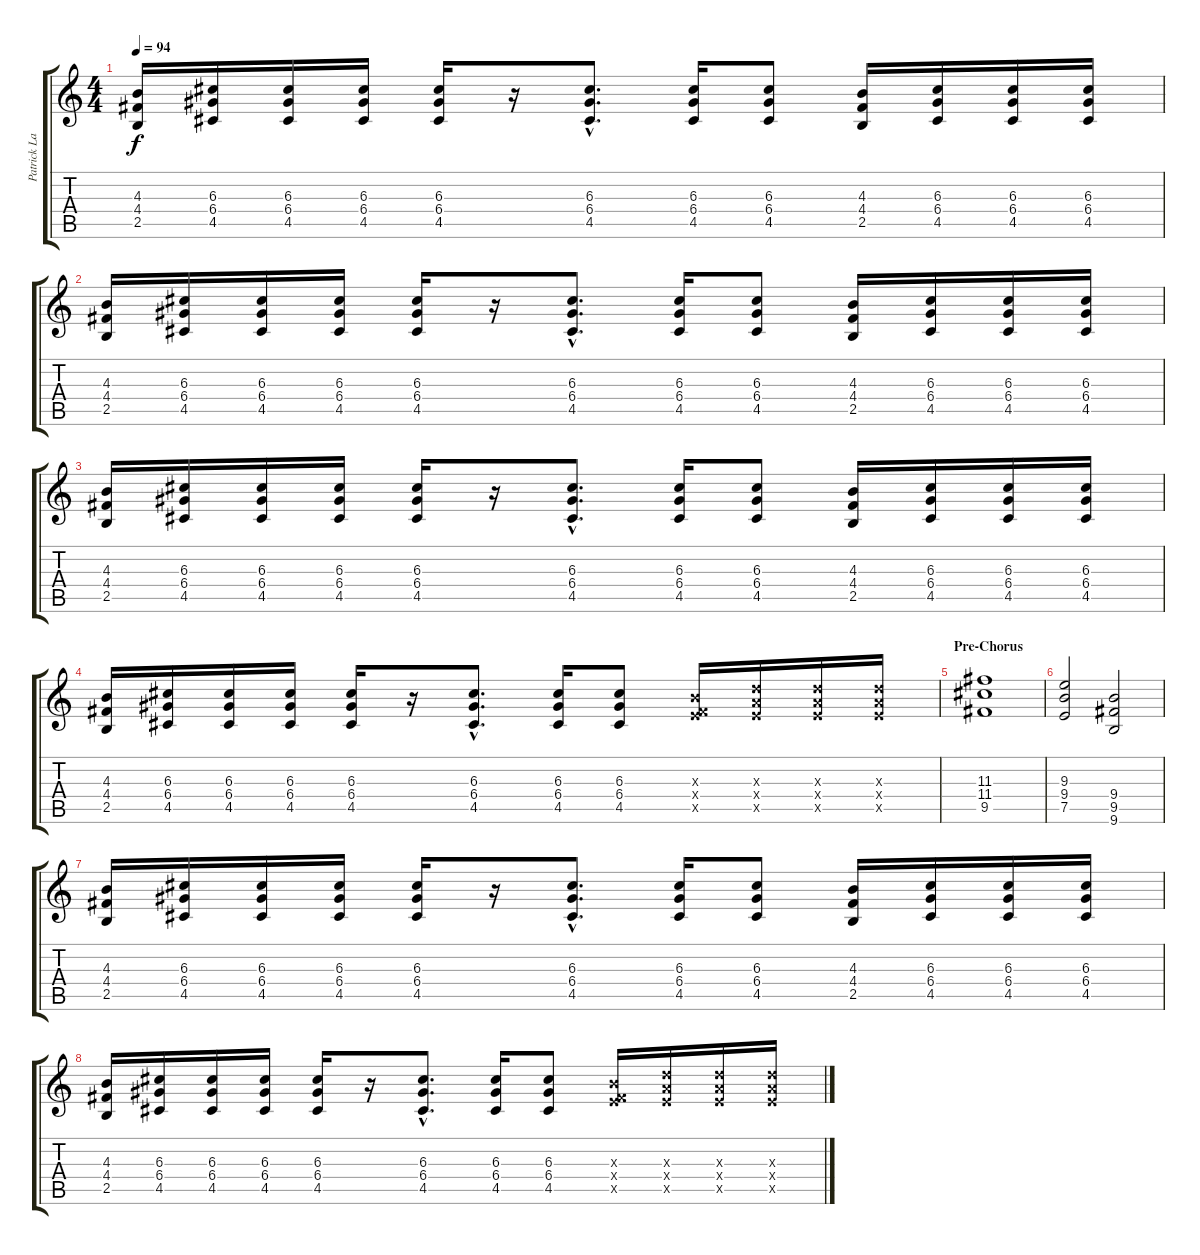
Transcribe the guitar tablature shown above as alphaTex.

\track ("Patrick Lachman" "Patrick La") {instrument distortionguitar}
\staff {score tabs}
\tuning (E4 B3 G3 D3 A2 D2) {hide}
\ts (4 4)
\tempo 94
\clef g2
\ks c
(4.3 4.4 2.5).16{dy f} (6.3 6.4 4.5).16 (6.3 6.4 4.5).16 (6.3 6.4 4.5).16 (6.3 6.4 4.5).16 r.16 (6.3{hac} 6.4{hac} 4.5{hac}).8{d} (6.3 6.4 4.5).16 (6.3 6.4 4.5).8 (4.3 4.4 2.5).16 (6.3 6.4 4.5).16 (6.3 6.4 4.5).16 (6.3 6.4 4.5).16 |
(4.3 4.4 2.5).16 (6.3 6.4 4.5).16 (6.3 6.4 4.5).16 (6.3 6.4 4.5).16 (6.3 6.4 4.5).16 r.16 (6.3{hac} 6.4{hac} 4.5{hac}).8{d} (6.3 6.4 4.5).16 (6.3 6.4 4.5).8 (4.3 4.4 2.5).16 (6.3 6.4 4.5).16 (6.3 6.4 4.5).16 (6.3 6.4 4.5).16 |
(4.3 4.4 2.5).16 (6.3 6.4 4.5).16 (6.3 6.4 4.5).16 (6.3 6.4 4.5).16 (6.3 6.4 4.5).16 r.16 (6.3{hac} 6.4{hac} 4.5{hac}).8{d} (6.3 6.4 4.5).16 (6.3 6.4 4.5).8 (4.3 4.4 2.5).16 (6.3 6.4 4.5).16 (6.3 6.4 4.5).16 (6.3 6.4 4.5).16 |
(4.3 4.4 2.5).16 (6.3 6.4 4.5).16 (6.3 6.4 4.5).16 (6.3 6.4 4.5).16 (6.3 6.4 4.5).16 r.16 (6.3{hac} 6.4{hac} 4.5{hac}).8{d} (6.3 6.4 4.5).16 (6.3 6.4 4.5).8 (4.3{x} 4.4{x} 7.5{x}).16 (7.3{x} 7.4{x} 7.5{x}).16 (7.3{x} 7.4{x} 7.5{x}).16 (7.3{x} 7.4{x} 7.5{x}).16 |
\section ("" "Pre-Chorus")
(11.3 11.4 9.5).1 |
(9.3 9.4 7.5).2 (9.4 9.5 9.6).2 |
(4.3 4.4 2.5).16 (6.3 6.4 4.5).16 (6.3 6.4 4.5).16 (6.3 6.4 4.5).16 (6.3 6.4 4.5).16 r.16 (6.3{hac} 6.4{hac} 4.5{hac}).8{d} (6.3 6.4 4.5).16 (6.3 6.4 4.5).8 (4.3 4.4 2.5).16 (6.3 6.4 4.5).16 (6.3 6.4 4.5).16 (6.3 6.4 4.5).16 |
(4.3 4.4 2.5).16 (6.3 6.4 4.5).16 (6.3 6.4 4.5).16 (6.3 6.4 4.5).16 (6.3 6.4 4.5).16 r.16 (6.3{hac} 6.4{hac} 4.5{hac}).8{d} (6.3 6.4 4.5).16 (6.3 6.4 4.5).8 (4.3{x} 4.4{x} 7.5{x}).16 (7.3{x} 7.4{x} 7.5{x}).16 (7.3{x} 7.4{x} 7.5{x}).16 (7.3{x} 7.4{x} 7.5{x}).16
